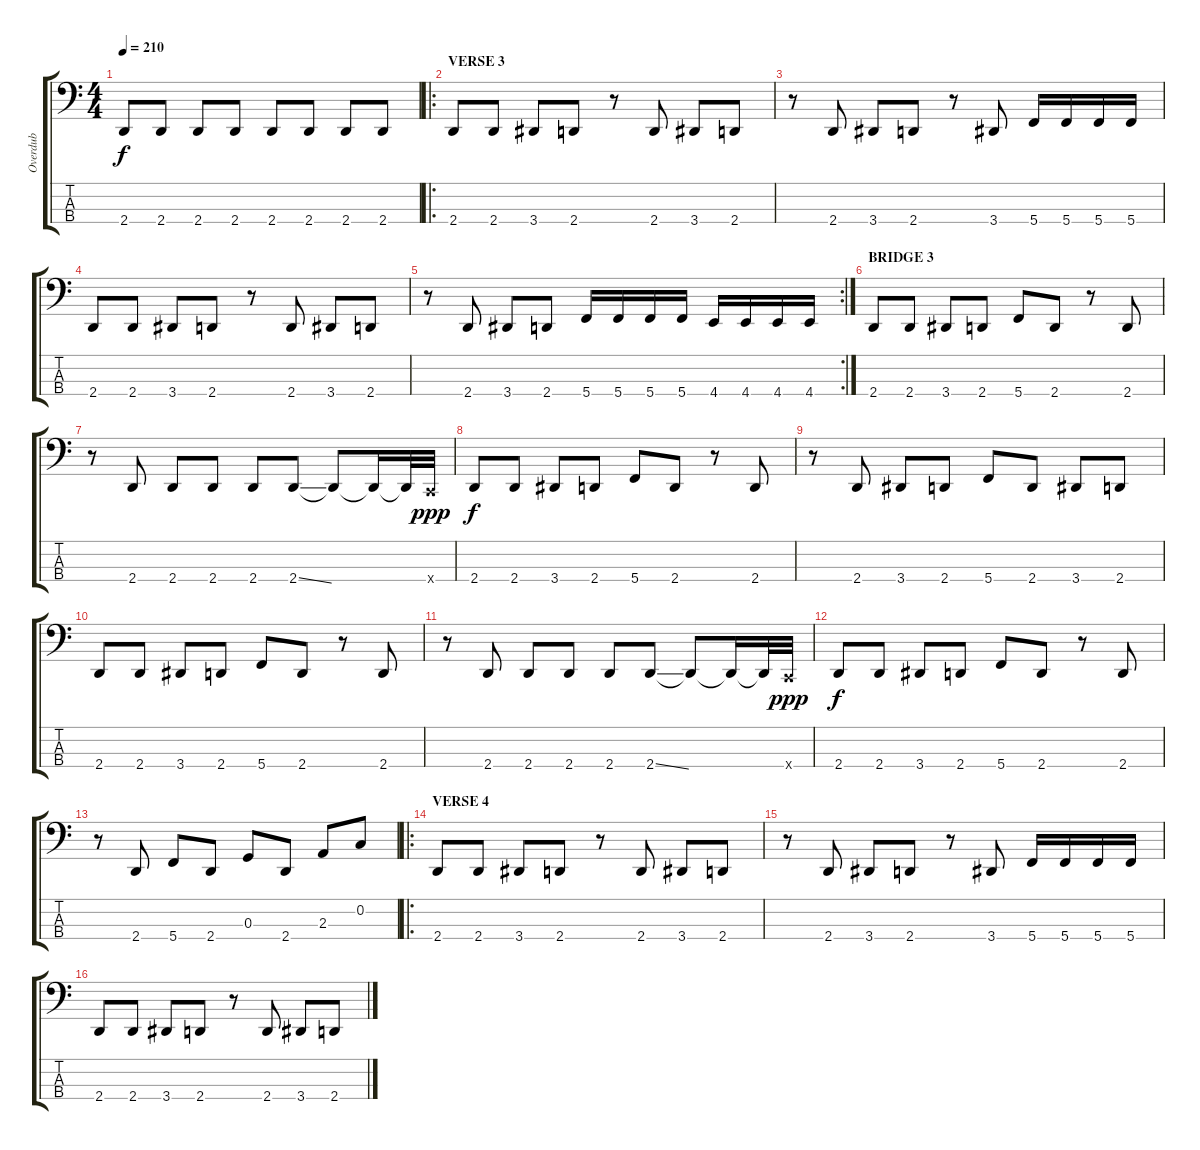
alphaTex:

\track ("Overdub" "Overdub") {instrument electricbasspick}
\staff {score tabs}
\tuning (F2 C2 G1 C1) {hide}
\ts (4 4)
\tempo 210
\clef f4
\ks c
2.4.8{dy f} 2.4.8 2.4.8 2.4.8 2.4.8 2.4.8 2.4.8 2.4.8 |
\ro
\section ("" "VERSE 3")
2.4.8 2.4.8 3.4.8 2.4.8 r.8 2.4.8 3.4.8 2.4.8 |
r.8 2.4.8 3.4.8 2.4.8 r.8 3.4.8 5.4.16 5.4.16 5.4.16 5.4.16 |
2.4.8 2.4.8 3.4.8 2.4.8 r.8 2.4.8 3.4.8 2.4.8 |
\rc 2
r.8 2.4.8 3.4.8 2.4.8 5.4.16 5.4.16 5.4.16 5.4.16 4.4.16 4.4.16 4.4.16 4.4.16 |
\section ("" "BRIDGE 3")
2.4.8 2.4.8 3.4.8 2.4.8 5.4.8 2.4.8 r.8 2.4.8 |
r.8 2.4.8 2.4.8 2.4.8 2.4.8 2.4{ss}.8 2.4{t}.8 2.4{t}.16 2.4{t}.32 0.4{x}.32{dy ppp} |
2.4.8{dy f} 2.4.8 3.4.8 2.4.8 5.4.8 2.4.8 r.8 2.4.8 |
r.8 2.4.8 3.4.8 2.4.8 5.4.8 2.4.8 3.4.8 2.4.8 |
2.4.8 2.4.8 3.4.8 2.4.8 5.4.8 2.4.8 r.8 2.4.8 |
r.8 2.4.8 2.4.8 2.4.8 2.4.8 2.4{ss}.8 2.4{t}.8 2.4{t}.16 2.4{t}.32 0.4{x}.32{dy ppp} |
2.4.8{dy f} 2.4.8 3.4.8 2.4.8 5.4.8 2.4.8 r.8 2.4.8 |
r.8 2.4.8 5.4.8 2.4.8 0.3.8 2.4.8 2.3.8 0.2.8 |
\ro
\section ("" "VERSE 4")
2.4.8 2.4.8 3.4.8 2.4.8 r.8 2.4.8 3.4.8 2.4.8 |
r.8 2.4.8 3.4.8 2.4.8 r.8 3.4.8 5.4.16 5.4.16 5.4.16 5.4.16 |
2.4.8 2.4.8 3.4.8 2.4.8 r.8 2.4.8 3.4.8 2.4.8
